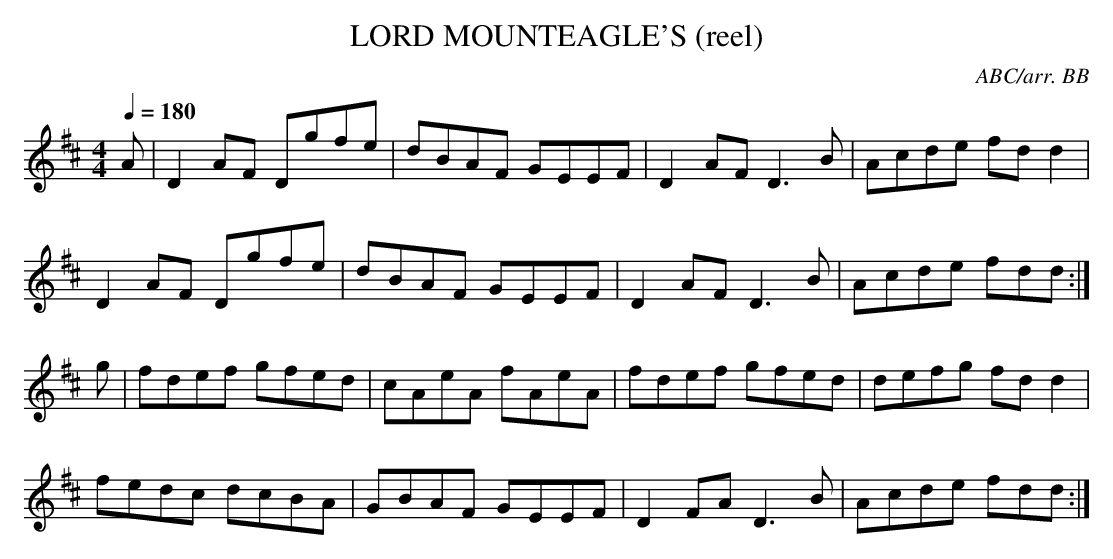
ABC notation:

X:1
T:LORD MOUNTEAGLE'S (reel)
C:ABC/arr. BB
Q:1/4=180
L:1/8
M:4/4
K:D
A|D2AF Dgfe|dBAF GEEF|D2AF D3B|Acde fdd2|
D2 AF Dgfe|dBAF GEEF|D2 AF D3B|Acde fdd:|
g|fdef gfed|cAeA fAeA|fdef gfed|defg fdd2|
fedc dcBA|GBAF GEEF|D2 FA D3B|Acde fdd:|
